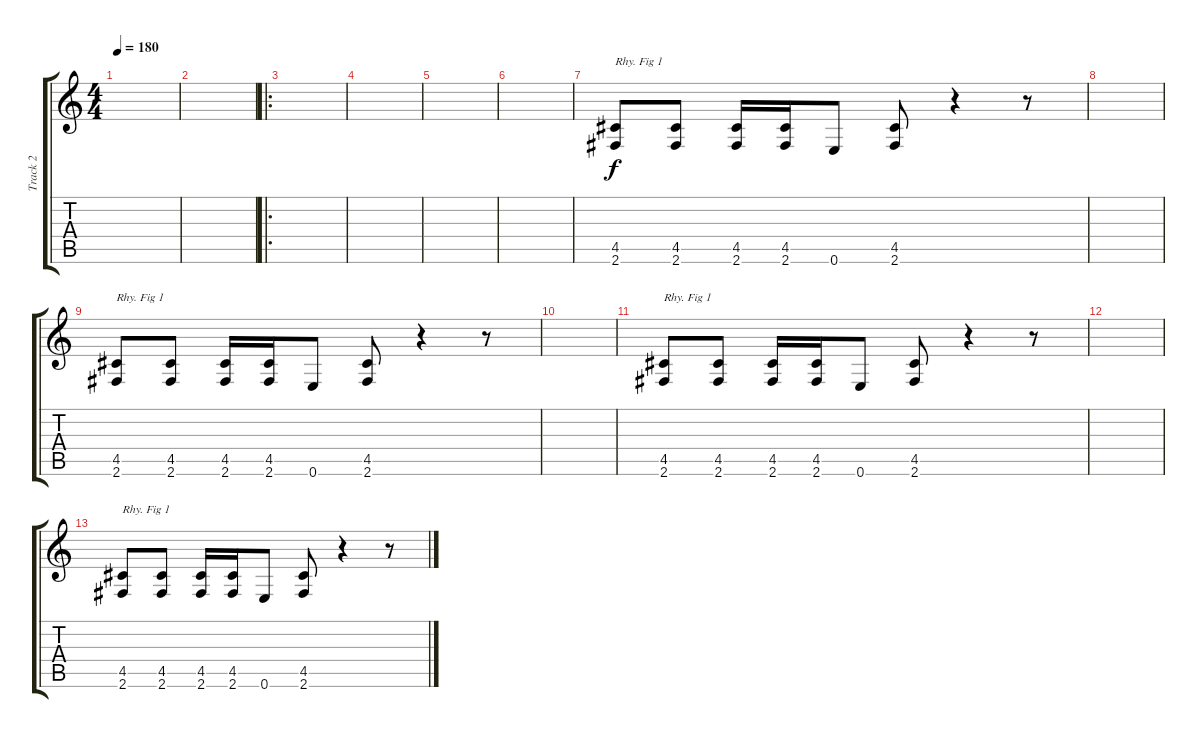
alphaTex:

\track ("Track 2" "Track 2") {instrument electricguitarmuted}
\staff {score tabs}
\tuning (E4 B3 G3 D3 A2 E2) {hide}
\ts (4 4)
\tempo 180
\clef g2
\ks c
|
|
\ro
|
|
|
|
(4.5 2.6).8{txt "Rhy. Fig 1"} (4.5 2.6).8 (4.5 2.6).16 (4.5 2.6).16 0.6.8 (4.5 2.6).8 r.4 r.8 |
|
(4.5 2.6).8{txt "Rhy. Fig 1"} (4.5 2.6).8 (4.5 2.6).16 (4.5 2.6).16 0.6.8 (4.5 2.6).8 r.4 r.8 |
|
(4.5 2.6).8{txt "Rhy. Fig 1"} (4.5 2.6).8 (4.5 2.6).16 (4.5 2.6).16 0.6.8 (4.5 2.6).8 r.4 r.8 |
|
(4.5 2.6).8{txt "Rhy. Fig 1"} (4.5 2.6).8 (4.5 2.6).16 (4.5 2.6).16 0.6.8 (4.5 2.6).8 r.4 r.8
